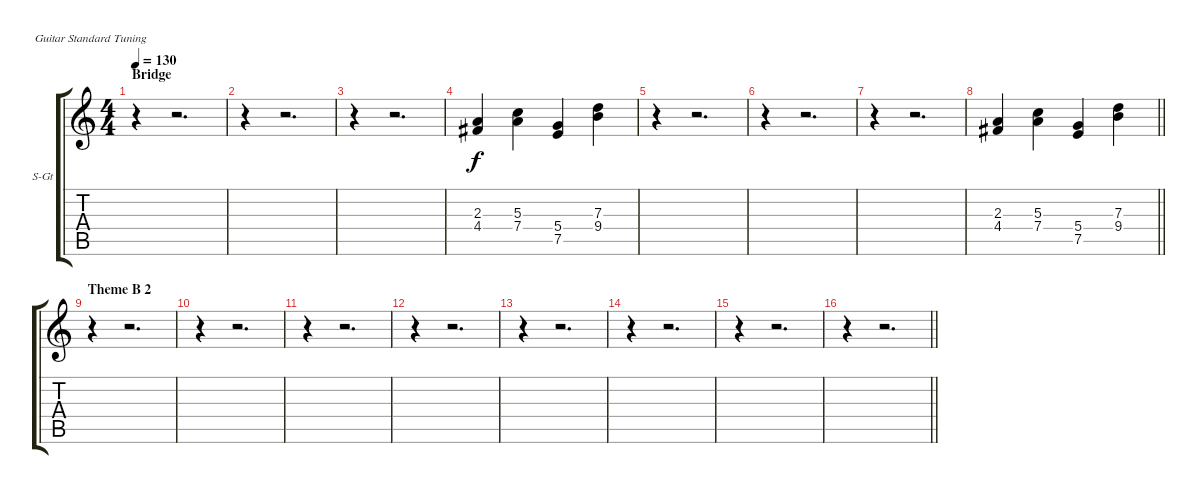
\bracketExtendMode groupsimilarinstruments
\firstSystemTrackNameOrientation horizontal
\otherSystemsTrackNameOrientation horizontal
\track ("FX (Church)" "S-Gt") {instrument churchorgan}
\staff {score tabs}
\tuning (E4 B3 G3 D3 A2 E2)
\displaytranspose 12
\ts (4 4)
\section ("" "Bridge")
\tempo 130
\clef g2
\ks c
r.4{dy f} r.2{d} |
r.4 r.2{d} |
r.4 r.2{d} |
(2.3 4.4).4 (5.3 7.4).4 (5.4 7.5).4 (7.3 9.4).4 |
r.4 r.2{d} |
r.4 r.2{d} |
r.4 r.2{d} |
\barLineRight lightlight
(2.3 4.4).4 (5.3 7.4).4 (5.4 7.5).4 (7.3 9.4).4 |
\section ("" "Theme B 2")
r.4 r.2{d} |
r.4 r.2{d} |
r.4 r.2{d} |
r.4 r.2{d} |
r.4 r.2{d} |
r.4 r.2{d} |
r.4 r.2{d} |
\barLineRight lightlight
r.4 r.2{d}
